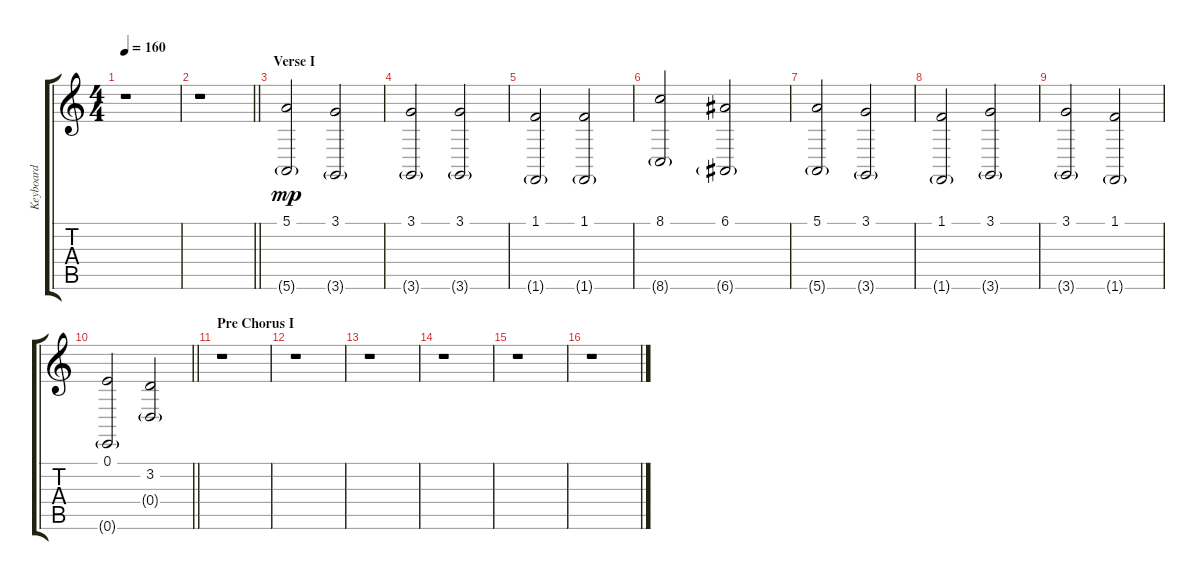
\track ("Keyboard" "Keyboard") {instrument acousticgrandpiano}
\staff {score tabs}
\tuning (E4 B3 G3 D3 A2 E2) {hide}
\ts (4 4)
\tempo 160
\clef g2
\ks c
r.1{dy mp} |
\barLineRight lightlight
r.1 |
\section ("" "Verse I")
(5.1 5.6{g}).2 (3.1 3.6{g}).2 |
(3.1 3.6{g}).2 (3.1 3.6{g}).2 |
(1.1 1.6{g}).2 (1.1 1.6{g}).2 |
(8.1 8.6{g}).2 (6.1 6.6{g}).2 |
(5.1 5.6{g}).2 (3.1 3.6{g}).2 |
(1.1 1.6{g}).2 (3.1 3.6{g}).2 |
(3.1 3.6{g}).2 (1.1 1.6{g}).2 |
\barLineRight lightlight
(0.1 0.6{g}).2 (3.2 0.4{g}).2 |
\section ("" "Pre Chorus I")
r.1 |
r.1 |
r.1 |
r.1 |
r.1 |
r.1
